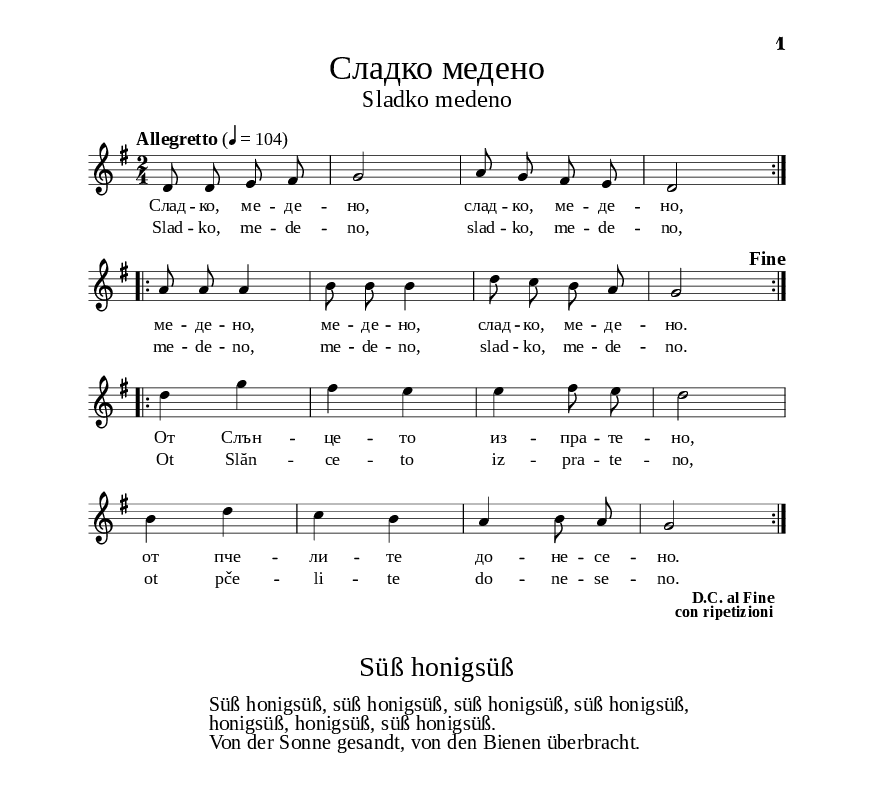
\version "2.24.2"

% include paper part and global functions
\include "include/globals.ily"

\bookpart {
  \label #'ref073
  \tocItem \markup "Сладко медено – Sladko medeno"
  \include "include/bookpart-paper.ily"
  \score {
    \include "include/score-layout.ily"

    \new Voice \absolute {
      \clef treble
      \key g \major
      \time 2/4
      \tempoFunc "Allegretto" 4 "104"
      \autoBeamOff


      d'8 d' e' fis' |g'2 | a'8 g' fis' e' | d'2  \bar ":|.:"   \break |

      a'8 a' a'4 | b'8 b' b'4 | d''8 c'' b' a' | \tempo "                 Fine" g'2  \bar ":|.:"  \break |



      d''4 g'' | fis''4 e'' | e''4 fis''8 e'' | d''2 \break |

      b'4 d'' | c''4 b' | a'4 b'8 a' | g'2
      \bar ":|."
    }

    \addlyrics {
      Слад -- ко,
      ме -- де -- но, слад -- ко, ме -- де -- но, ме --
      де -- но, ме -- де -- но, слад -- ко, ме -- де --
      но. От Слън -- це -- то из -- пра -- те -- но,
      от пче -- ли -- те до -- не -- се -- но.
    }

    \addlyrics {
      Slad -- ko,
      me -- de -- no, slad -- ko, me -- de -- no, me --
      de -- no, me -- de -- no, slad -- ko, me -- de --
      no. Ot Slăn -- ce -- to iz -- pra -- te -- no,
      ot pče -- li -- te do -- ne -- se -- no.
    }
    \header {
      title = \titleFunc "Сладко медено" "Sladko medeno"
    }

    \midi{}

  } % score
  \markup \dc-two "D.C. al Fine" "con ripetizioni"

  \markup \empty-two

  % include foreign translation(s) of the song
  \version "2.24.4"

\markup \fill-line { \fontsize #deTitleFontSize "Süß honigsüß" }
\markup \null
\markup \null

\markup \abs-fontsize #10 {
   \hspace #15
  \override #`(baseline-skip . ,deCoupletBaselineSkip)

  \column {

       
  \line { " "Süß honigsüß, süß honigsüß, süß honigsüß, süß honigsüß, }
  \line { " " honigsüß, honigsüß, süß honigsüß.}

  \line { " " Von der Sonne gesandt, von den Bienen überbracht. }

      
      
       
    }
    
    
}
    


} % bookpart
